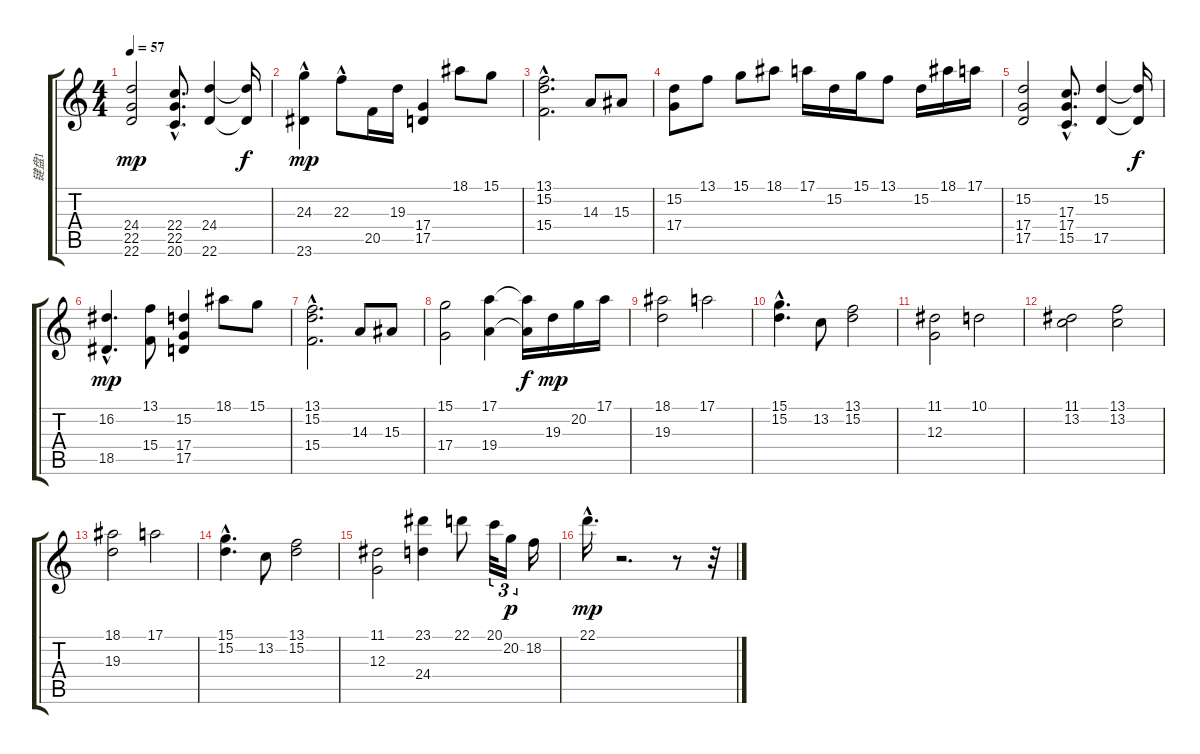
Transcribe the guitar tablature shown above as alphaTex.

\track ("键盘1" "键盘1") {instrument synthbrass1}
\staff {score tabs}
\tuning (E4 B3 G3 D3 A2 E2) {hide}
\ts (4 4)
\tempo 57
\clef g2
\ks c
(24.4 22.5 22.6).2{dy mp} (22.4{hac} 22.5 20.6{hac}).8{d} (24.4 22.6).4 (24.4{t} 22.6{t}).16{dy f} |
(24.3 23.6{hac}).4{dy mp} 22.3{hac}.8 20.5.16 19.3.16 (17.4 17.5).4 18.1.8 15.1.8 |
(13.1 15.2 15.4{hac}).2{d} 14.3.8 15.3.8 |
(15.2 17.4).8 13.1.8 15.1.8 18.1.8 17.1.16 15.2.16 15.1.16 13.1.8 15.2.16 18.1.16 17.1.16 |
(15.2 17.4 17.5).2 (17.3{hac} 17.4 15.5{hac}).8{d} (15.2 17.5).4 (15.2{t} 17.5{t}).16{dy f} |
(16.2{hac} 18.5{hac}).4{d dy mp} (13.1 15.4).8 (15.2 17.4 17.5).4 18.1.8 15.1.8 |
(13.1 15.2 15.4{hac}).2{d} 14.3.8 15.3.8 |
(15.1 17.4).2 (17.1 19.4).4 (17.1{t} 19.4{t}).16{dy f} 19.3.16{dy mp} 20.2.16 17.1.16 |
(18.1 19.3).2 17.1.2 |
(15.1 15.2{hac}).4{d} 13.2.8 (13.1 15.2).2 |
(11.1 12.3).2 10.1.2 |
(11.1 13.2).2 (13.1 13.2).2 |
(18.1 19.3).2 17.1.2 |
(15.1 15.2{hac}).4{d} 13.2.8 (13.1 15.2).2 |
(11.1 12.3).2 (23.1 24.4).4 22.1.8 20.1.32{tu (3 2)} 20.2.16{tu (3 2) dy p} 18.2.16 |
22.1{hac}.16{d dy mp} r.2{d} r.8 r.32
